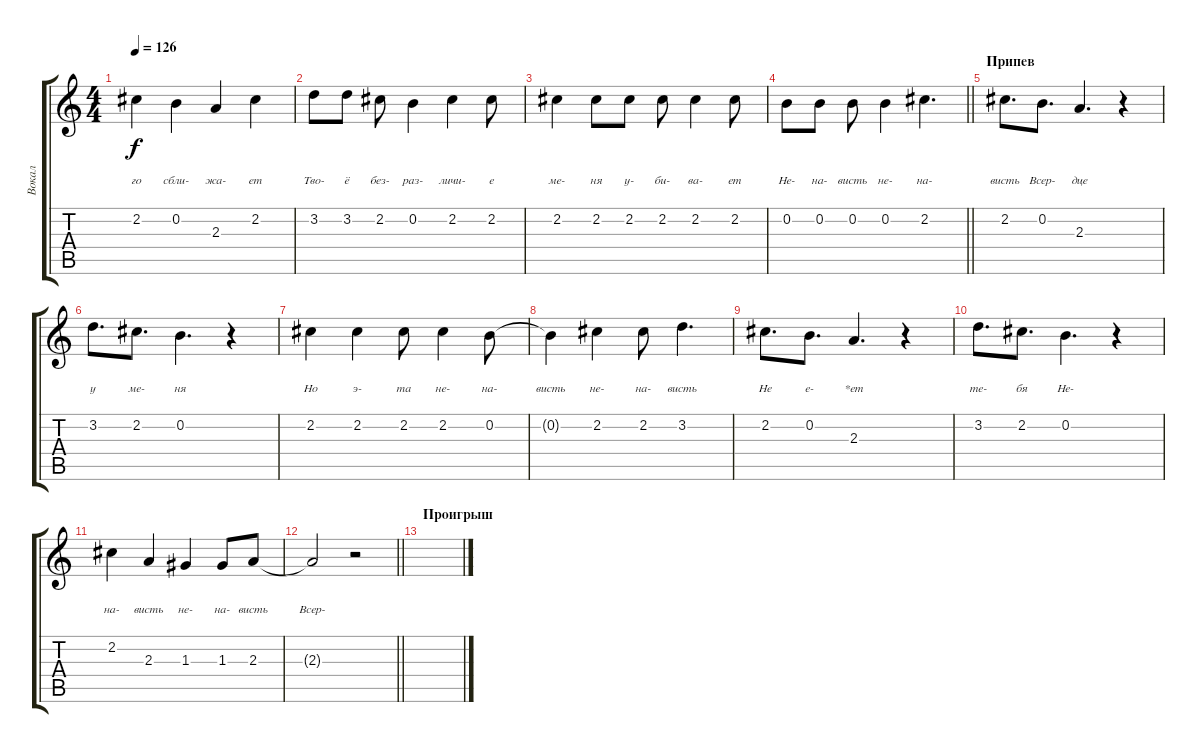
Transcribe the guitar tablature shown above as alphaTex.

\track ("Вокал" "Вокал") {instrument overdrivenguitar}
\staff {score tabs}
\tuning (E4 B3 G3 D3 A2 E2) {hide}
\ts (4 4)
\tempo 126
\clef g2
\ks c
2.2.4{lyrics (0 "") lyrics (1 "") lyrics (2 "") lyrics (3 "го") lyrics (4 "") dy f} 0.2.4{lyrics (0 "") lyrics (1 "") lyrics (2 "") lyrics (3 "сбли-") lyrics (4 "")} 2.3.4{lyrics (0 "") lyrics (1 "") lyrics (2 "") lyrics (3 "жа-") lyrics (4 "")} 2.2.4{lyrics (0 "") lyrics (1 "") lyrics (2 "") lyrics (3 "ет") lyrics (4 "")} |
3.2.8{lyrics (0 "") lyrics (1 "") lyrics (2 "") lyrics (3 "Тво-") lyrics (4 "")} 3.2.8{lyrics (0 "") lyrics (1 "") lyrics (2 "") lyrics (3 "ё") lyrics (4 "")} 2.2.8{lyrics (0 "") lyrics (1 "") lyrics (2 "") lyrics (3 "без-") lyrics (4 "")} 0.2.4{lyrics (0 "") lyrics (1 "") lyrics (2 "") lyrics (3 "раз-") lyrics (4 "")} 2.2.4{lyrics (0 "") lyrics (1 "") lyrics (2 "") lyrics (3 "личи-") lyrics (4 "")} 2.2.8{lyrics (0 "") lyrics (1 "") lyrics (2 "") lyrics (3 "е") lyrics (4 "")} |
2.2.4{lyrics (0 "") lyrics (1 "") lyrics (2 "") lyrics (3 "ме-") lyrics (4 "")} 2.2.8{lyrics (0 "") lyrics (1 "") lyrics (2 "") lyrics (3 "ня") lyrics (4 "")} 2.2.8{lyrics (0 "") lyrics (1 "") lyrics (2 "") lyrics (3 "у-") lyrics (4 "")} 2.2.8{lyrics (0 "") lyrics (1 "") lyrics (2 "") lyrics (3 "би-") lyrics (4 "")} 2.2.4{lyrics (0 "") lyrics (1 "") lyrics (2 "") lyrics (3 "ва-") lyrics (4 "")} 2.2.8{lyrics (0 "") lyrics (1 "") lyrics (2 "") lyrics (3 "ет") lyrics (4 "")} |
\barLineRight lightlight
0.2.8{lyrics (0 "") lyrics (1 "") lyrics (2 "") lyrics (3 "Не-") lyrics (4 "")} 0.2.8{lyrics (0 "") lyrics (1 "") lyrics (2 "") lyrics (3 "на-") lyrics (4 "")} 0.2.8{lyrics (0 "") lyrics (1 "") lyrics (2 "") lyrics (3 "висть") lyrics (4 "")} 0.2.4{lyrics (0 "") lyrics (1 "") lyrics (2 "") lyrics (3 "не-") lyrics (4 "")} 2.2.4{d lyrics (0 "") lyrics (1 "") lyrics (2 "") lyrics (3 "на-") lyrics (4 "")} |
\section ("" "Припев")
2.2.8{d lyrics (0 "") lyrics (1 "") lyrics (2 "") lyrics (3 "висть") lyrics (4 "")} 0.2.8{d lyrics (0 "") lyrics (1 "") lyrics (2 "") lyrics (3 "Всер-") lyrics (4 "")} 2.3.4{d lyrics (0 "") lyrics (1 "") lyrics (2 "") lyrics (3 "дце") lyrics (4 "")} r.4 |
3.2.8{d lyrics (0 "") lyrics (1 "") lyrics (2 "") lyrics (3 "у") lyrics (4 "")} 2.2.8{d lyrics (0 "") lyrics (1 "") lyrics (2 "") lyrics (3 "ме-") lyrics (4 "")} 0.2.4{d lyrics (0 "") lyrics (1 "") lyrics (2 "") lyrics (3 "ня") lyrics (4 "")} r.4 |
2.2.4{lyrics (0 "") lyrics (1 "") lyrics (2 "") lyrics (3 "Но") lyrics (4 "")} 2.2.4{lyrics (0 "") lyrics (1 "") lyrics (2 "") lyrics (3 "э-") lyrics (4 "")} 2.2.8{lyrics (0 "") lyrics (1 "") lyrics (2 "") lyrics (3 "та") lyrics (4 "")} 2.2.4{lyrics (0 "") lyrics (1 "") lyrics (2 "") lyrics (3 "не-") lyrics (4 "")} 0.2.8{lyrics (0 "") lyrics (1 "") lyrics (2 "") lyrics (3 "на-") lyrics (4 "")} |
0.2{t}.4{lyrics (0 "") lyrics (1 "") lyrics (2 "") lyrics (3 "висть") lyrics (4 "")} 2.2.4{lyrics (0 "") lyrics (1 "") lyrics (2 "") lyrics (3 "не-") lyrics (4 "")} 2.2.8{lyrics (0 "") lyrics (1 "") lyrics (2 "") lyrics (3 "на-") lyrics (4 "")} 3.2.4{d lyrics (0 "") lyrics (1 "") lyrics (2 "") lyrics (3 "висть") lyrics (4 "")} |
2.2.8{d lyrics (0 "") lyrics (1 "") lyrics (2 "") lyrics (3 "Не") lyrics (4 "")} 0.2.8{d lyrics (0 "") lyrics (1 "") lyrics (2 "") lyrics (3 "е-") lyrics (4 "")} 2.3.4{d lyrics (0 "") lyrics (1 "") lyrics (2 "") lyrics (3 "*ет") lyrics (4 "")} r.4 |
3.2.8{d lyrics (0 "") lyrics (1 "") lyrics (2 "") lyrics (3 "те-") lyrics (4 "")} 2.2.8{d lyrics (0 "") lyrics (1 "") lyrics (2 "") lyrics (3 "бя") lyrics (4 "")} 0.2.4{d lyrics (0 "") lyrics (1 "") lyrics (2 "") lyrics (3 "Не-") lyrics (4 "")} r.4 |
2.2.4{lyrics (0 "") lyrics (1 "") lyrics (2 "") lyrics (3 "на-") lyrics (4 "")} 2.3.4{lyrics (0 "") lyrics (1 "") lyrics (2 "") lyrics (3 "висть") lyrics (4 "")} 1.3.4{lyrics (0 "") lyrics (1 "") lyrics (2 "") lyrics (3 "не-") lyrics (4 "")} 1.3.8{lyrics (0 "") lyrics (1 "") lyrics (2 "") lyrics (3 "на-") lyrics (4 "")} 2.3.8{lyrics (0 "") lyrics (1 "") lyrics (2 "") lyrics (3 "висть") lyrics (4 "")} |
\barLineRight lightlight
2.3{t}.2{lyrics (0 "") lyrics (1 "") lyrics (2 "") lyrics (3 "Всер-") lyrics (4 "")} r.2 |
\section ("" "Проигрыш")
